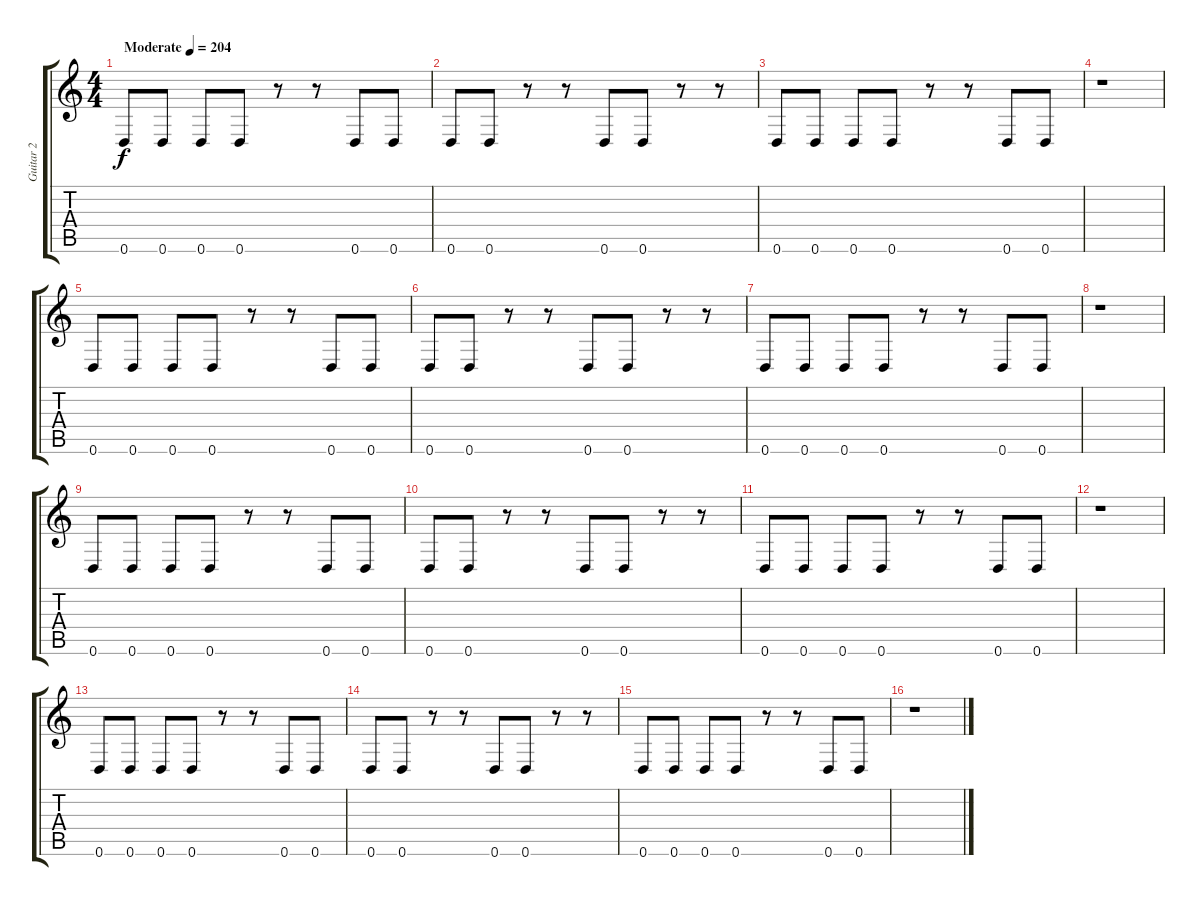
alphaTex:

\track ("Guitar 2" "Guitar 2") {instrument distortionguitar}
\staff {score tabs}
\tuning (E4 B3 G3 D3 A2 D2) {hide}
\ts (4 4)
\tempo (204 "Moderate")
\clef g2
\ks c
0.6.8{dy f instrument distortionguitar} 0.6.8 0.6.8 0.6.8 r.8 r.8 0.6.8 0.6.8 |
0.6.8 0.6.8 r.8 r.8 0.6.8 0.6.8 r.8 r.8 |
0.6.8 0.6.8 0.6.8 0.6.8 r.8 r.8 0.6.8 0.6.8 |
r.1 |
0.6.8 0.6.8 0.6.8 0.6.8 r.8 r.8 0.6.8 0.6.8 |
0.6.8 0.6.8 r.8 r.8 0.6.8 0.6.8 r.8 r.8 |
0.6.8 0.6.8 0.6.8 0.6.8 r.8 r.8 0.6.8 0.6.8 |
r.1 |
0.6.8 0.6.8 0.6.8 0.6.8 r.8 r.8 0.6.8 0.6.8 |
0.6.8 0.6.8 r.8 r.8 0.6.8 0.6.8 r.8 r.8 |
0.6.8 0.6.8 0.6.8 0.6.8 r.8 r.8 0.6.8 0.6.8 |
r.1 |
0.6.8 0.6.8 0.6.8 0.6.8 r.8 r.8 0.6.8 0.6.8 |
0.6.8 0.6.8 r.8 r.8 0.6.8 0.6.8 r.8 r.8 |
0.6.8 0.6.8 0.6.8 0.6.8 r.8 r.8 0.6.8 0.6.8 |
r.1
